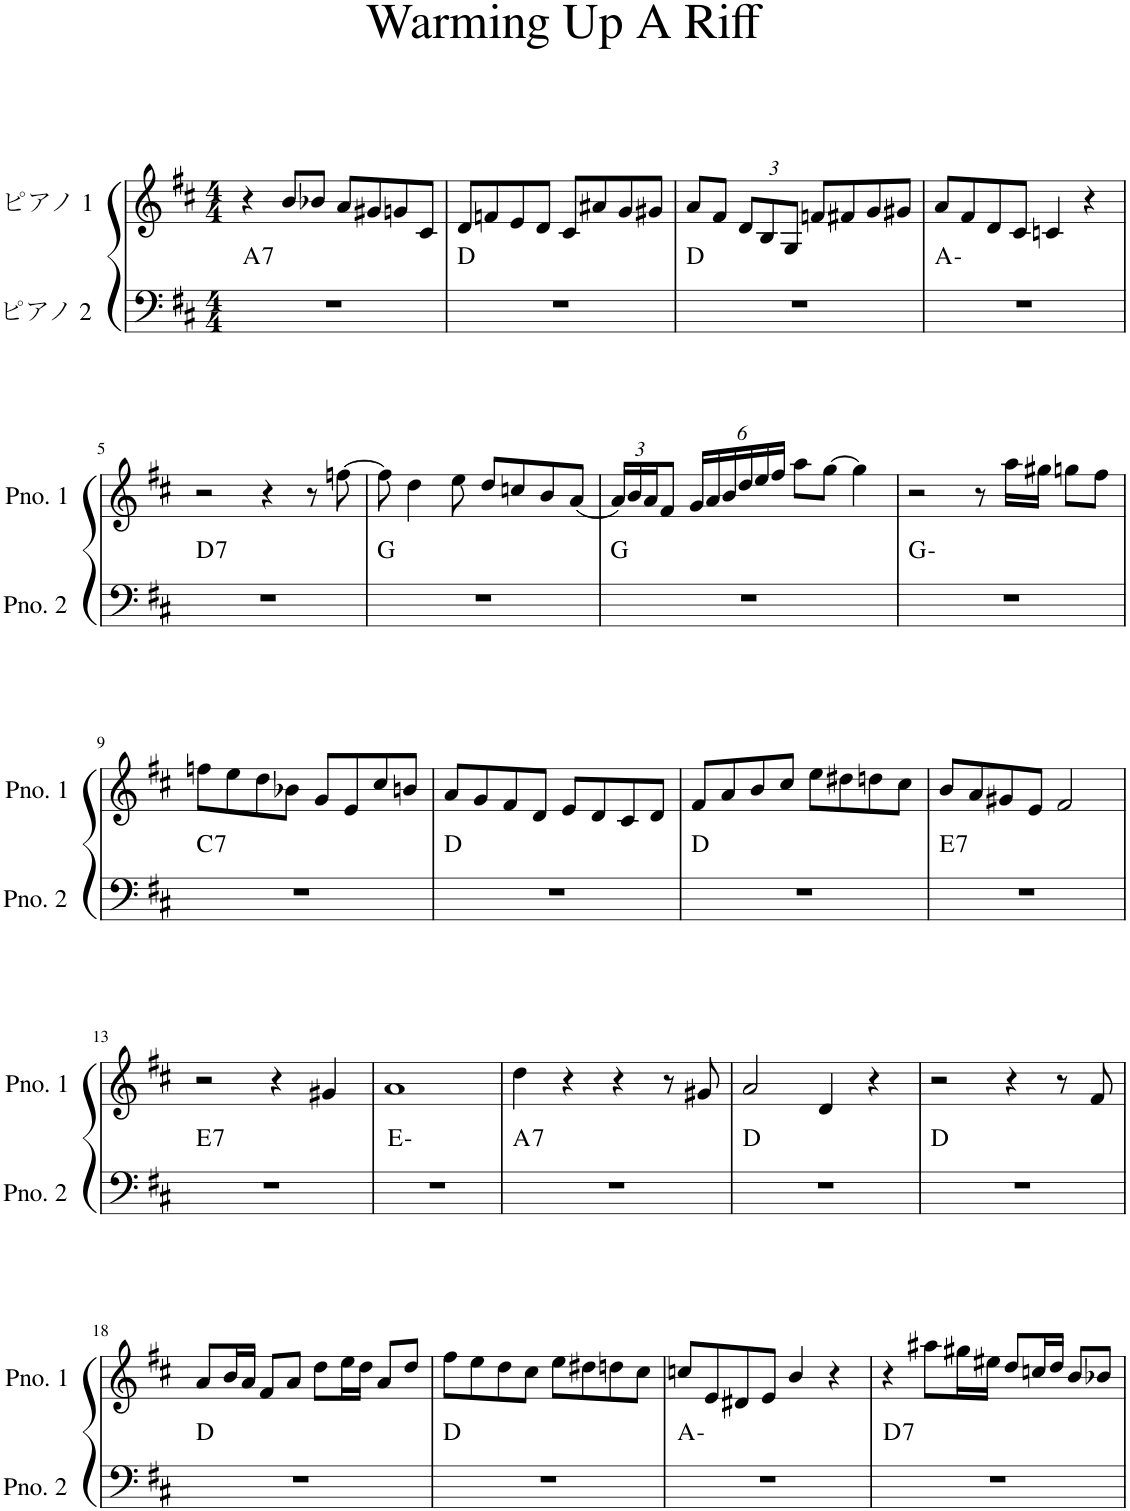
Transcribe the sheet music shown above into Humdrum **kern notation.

**kern	**harte	**kern
*part2	*part2	*part1
*staff2	*	*staff1
*I"ピアノ 2	*	*I"ピアノ 1
*clefF4	*	*clefG2
*k[f#c#]	*	*k[f#c#]
*M4/4	*	*M4/4
=1	=1	=1
!	!LO:H:kt=7	!
1r	A:7	4r
.	.	8b/L
.	.	8b-X/J
.	.	8a/L
.	.	8g#X/
.	.	8gn/
.	.	8c#/J
=2	=2	=2
1r	D:maj	8d/L
.	.	8fn/
.	.	8e/
.	.	8d/J
.	.	8c#/L
.	.	8a#X/
.	.	8g/
.	.	8g#X/J
=3	=3	=3
1r	D:maj	8a/L
.	.	8f#/J
*	*	*Xbrackettup
.	.	12d/L
.	.	12B/
.	.	12G/J
.	.	8fn/L
.	.	8f#X/
.	.	8g/
.	.	8g#X/J
=4	=4	=4
1r	A:min	8a/L
.	.	8f#/
.	.	8d/
.	.	8c#/J
.	.	4cn/
.	.	4r
!!LO:LB:g=z
=5	=5	=5
!	!LO:H:kt=7	!
1r	D:7	2r
.	.	4r
.	.	8r
.	.	[8ffn\
=6	=6	=6
1r	G:maj	8ff\]
.	.	4dd\
.	.	8ee\
.	.	8dd/L
.	.	8ccn/
.	.	8b/
.	.	(8a/J
=7	=7	=7
1r	G:maj	24a/LL)
.	.	24b/
.	.	24a/J
.	.	8f#/J
.	.	24g/LL
.	.	24a/
.	.	24b/
.	.	24dd/
.	.	24ee/
.	.	24ff#/JJ
.	.	8aa\L
.	.	[8gg\J
.	.	4gg\]
=8	=8	=8
1r	G:min	2r
.	.	8r
.	.	16aa\LL
.	.	16gg#X\JJ
.	.	8ggn\L
.	.	8ff#\J
!!LO:LB:g=z
=9	=9	=9
!	!LO:H:kt=7	!
1r	C:7	8ffn\L
.	.	8ee\
.	.	8dd\
.	.	8b-X\J
.	.	8g/L
.	.	8e/
.	.	8cc#/
.	.	8bn/J
=10	=10	=10
1r	D:maj	8a/L
.	.	8g/
.	.	8f#/
.	.	8d/J
.	.	8e/L
.	.	8d/
.	.	8c#/
.	.	8d/J
=11	=11	=11
1r	D:maj	8f#/L
.	.	8a/
.	.	8b/
.	.	8cc#/J
.	.	8ee\L
.	.	8dd#X\
.	.	8ddn\
.	.	8cc#\J
=12	=12	=12
!	!LO:H:kt=7	!
1r	E:7	8b/L
.	.	8a/
.	.	8g#X/
.	.	8e/J
.	.	2f#/
!!LO:LB:g=z
=13	=13	=13
!	!LO:H:kt=7	!
1r	E:7	2r
.	.	4r
.	.	4g#X/
=14	=14	=14
1r	E:min	1a
=15	=15	=15
!	!LO:H:kt=7	!
1r	A:7	4dd\
.	.	4r
.	.	4r
.	.	8r
.	.	8g#X/
=16	=16	=16
1r	D:maj	2a/
.	.	4d/
.	.	4r
=17	=17	=17
1r	D:maj	2r
.	.	4r
.	.	8r
.	.	8f#/
!!LO:LB:g=z
=18	=18	=18
1r	D:maj	8a/L
.	.	16b/L
.	.	16a/JJ
.	.	8f#/L
.	.	8a/J
.	.	8dd\L
.	.	16ee\L
.	.	16dd\JJ
.	.	8a/L
.	.	8dd/J
=19	=19	=19
1r	D:maj	8ff#\L
.	.	8ee\
.	.	8dd\
.	.	8cc#\J
.	.	8ee\L
.	.	8dd#X\
.	.	8ddn\
.	.	8cc#\J
=20	=20	=20
1r	A:min	8ccn/L
.	.	8e/
.	.	8d#X/
.	.	8e/J
.	.	4b/
.	.	4r
=21	=21	=21
!	!LO:H:kt=7	!
1r	D:7	4r
.	.	8aa#X\L
.	.	16gg#X\L
.	.	16ee#X\JJ
.	.	8dd/L
.	.	16ccn/L
.	.	16dd/JJ
.	.	8b/L
.	.	8b-X/J
=	=	=
*-	*-	*-
